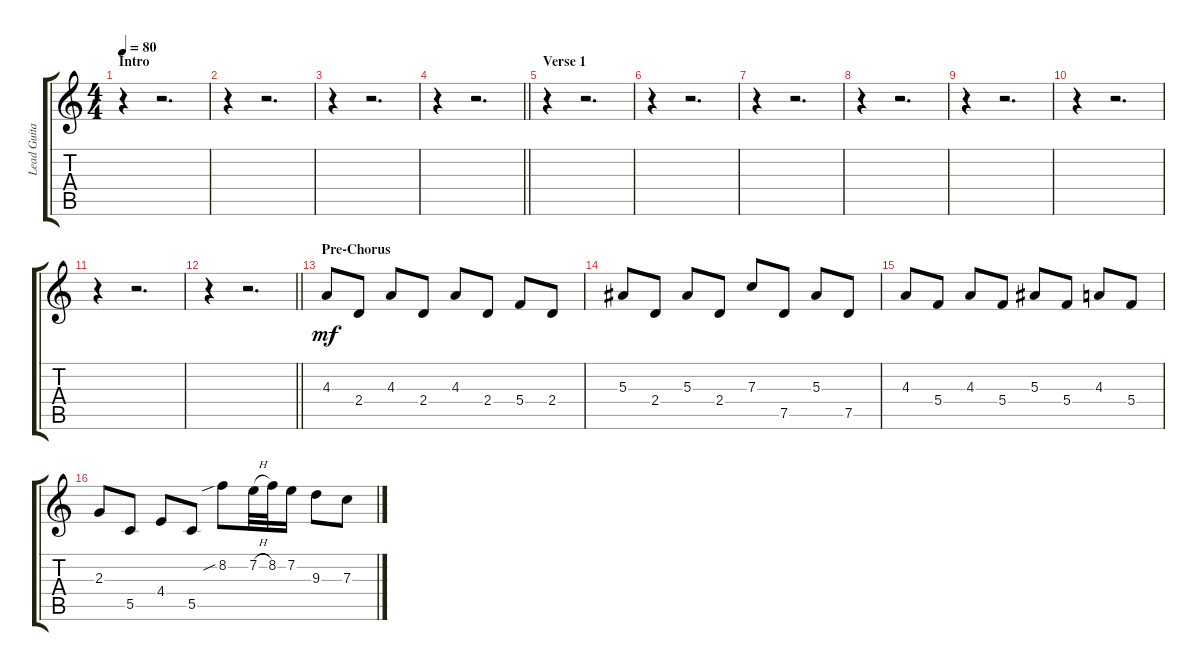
\track ("Lead Guitar 1" "Lead Guita") {instrument electricguitarclean}
\staff {score tabs}
\tuning (D4 A3 F3 C3 G2 C2) {hide}
\ts (4 4)
\section ("" "Intro")
\tempo 80
\clef g2
\ks c
r.4{dy mf instrument electricguitarclean} r.2{d} |
r.4 r.2{d} |
r.4 r.2{d} |
\barLineRight lightlight
r.4 r.2{d} |
\section ("" "Verse 1")
r.4 r.2{d} |
r.4 r.2{d} |
r.4 r.2{d} |
r.4 r.2{d} |
r.4 r.2{d} |
r.4 r.2{d} |
r.4 r.2{d} |
\barLineRight lightlight
r.4 r.2{d} |
\section ("" "Pre-Chorus")
4.3.8 2.4.8 4.3.8 2.4.8 4.3.8 2.4.8 5.4.8 2.4.8 |
5.3.8 2.4.8 5.3.8 2.4.8 7.3.8 7.5.8 5.3.8 7.5.8 |
4.3.8 5.4.8 4.3.8 5.4.8 5.3.8 5.4.8 4.3.8 5.4.8 |
2.3.8 5.5.8 4.4.8 5.5.8 8.2{sib}.8 7.2{h}.32 8.2.32 7.2.16 9.3.8 7.3.8
